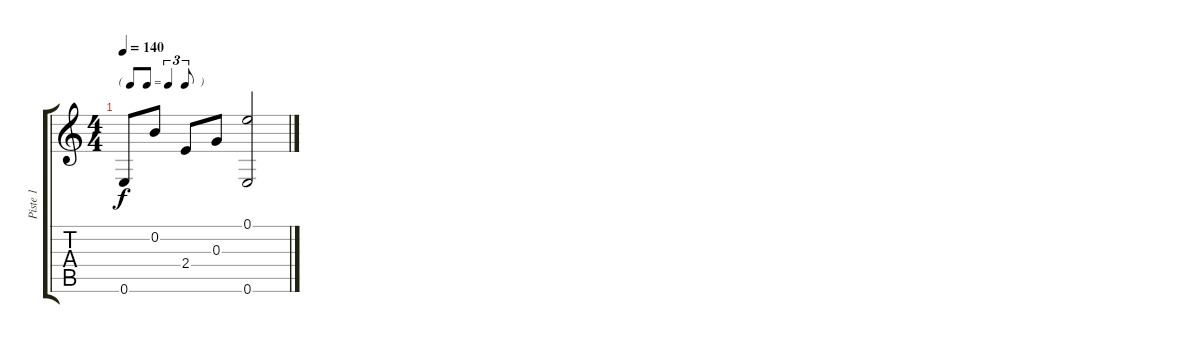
\track ("Piste 1" "Piste 1") {instrument acousticguitarnylon}
\staff {score tabs}
\tuning (E4 B3 G3 D3 A2 E2) {hide}
\ts (4 4)
\tf triplet8th
\tempo 140
\clef g2
\ks c
0.6.8{dy f} 0.2.8 2.4.8 0.3.8 (0.1 0.6).2
